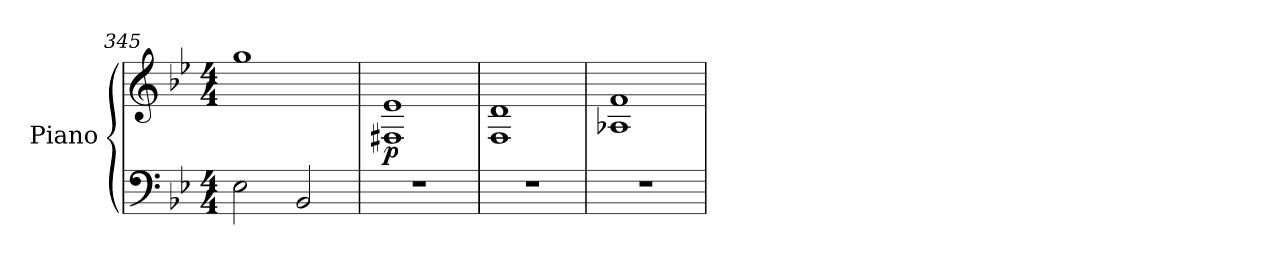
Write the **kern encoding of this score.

**kern	**kern	**dynam
*part1	*part1	*part1
*staff2	*staff1	*staff1/2
*I"Piano	*	*
*I'Pno.	*	*
!!LO:LB:g=z
*clefF4	*clefG2	*
*k[b-e-]	*k[b-e-]	*
*M4/4	*M4/4	*
=345	=345	=345
2E-\	1gg	.
2BB-/	.	.
=346	=346	=346
!	!	!LO:DY:b
1r	1F#X 1e-	p
=347	=347	=347
1r	1F 1d	.
=348	=348	=348
1r	1A-X 1f	.
=	=	=
*-	*-	*-
